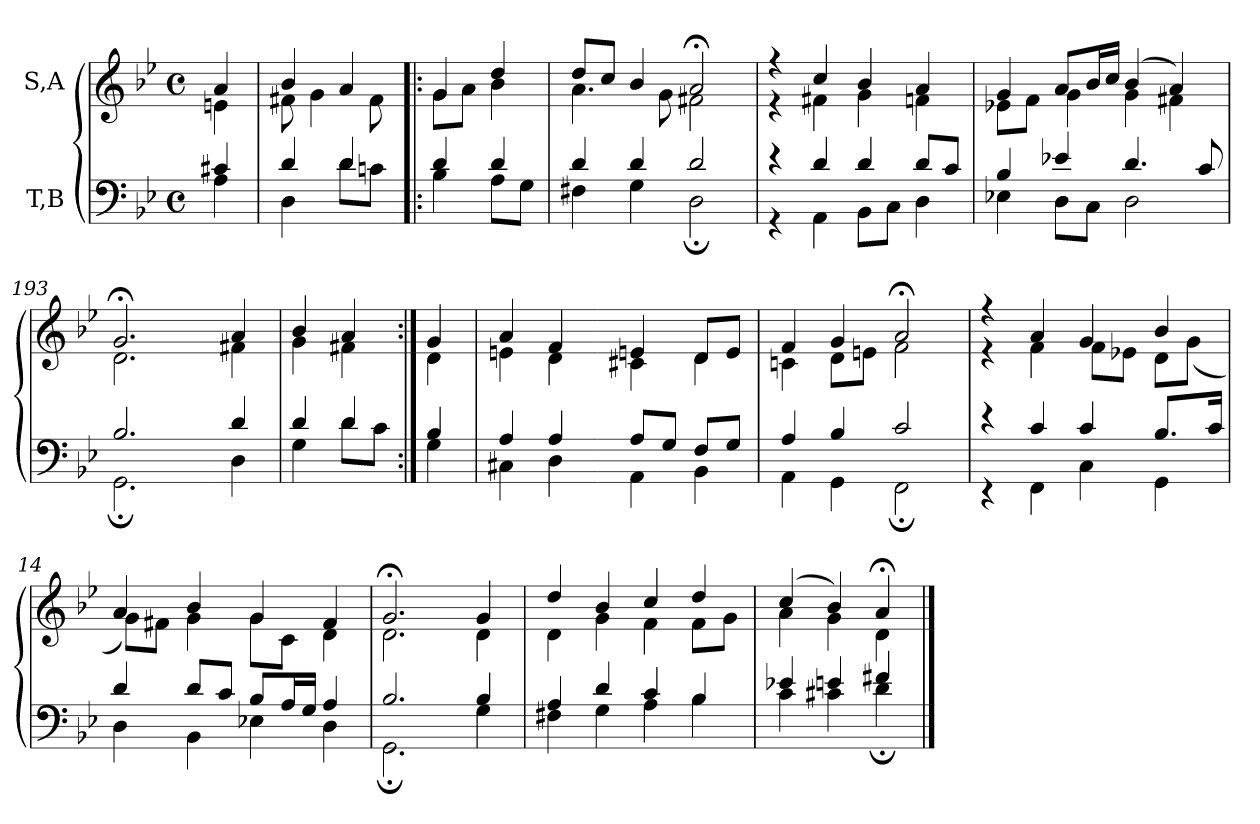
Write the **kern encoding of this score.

**kern	**kern
*part2	*part1
*staff2	*staff1
*I"T,B	*I"S,A
*clefF4	*clefG2
*k[b-e-]	*k[b-e-]
*M4/4	*M4/4
*met(c)	*met(c)
=	=
*^	*^
4c#X	4A	4a	4en
=1a	=1a	=1a	=1a
4d	4D	4b-	8f#X
.	.	.	4g
4d	8dL	4a	.
.	8cnJ	.	8f#
=189!|:	=189!|:	=189!|:	=189!|:
4d	4B-	4g	8gL
.	.	.	8aJ
4d	8AL	4dd	4b-
.	8GJ	.	.
=3	=3	=3	=3
4d	4F#X	8ddL	4.a
.	.	8ccJ	.
4d	4G	4b-	.
.	.	.	8g
2d	2D;	2a;<	2f#X
=4	=4	=4	=4
4r	4r	4r	4r
4d	4AA	4cc	4f#X
4d	8BB-L	4b-	4g
.	8CJ	.	.
8dL	4D	4a	4fn
8cJ	.	.	.
=5	=5	=5	=5
4B-	4E-X	4g	8e-XL
.	.	.	8fJ
4e-X	8DL	8aL	4g
.	8CJ	16b-L	.
.	.	16ccJJ	.
4.d	2D	(>4b-	4g
.	.	4a)	4f#X
8c	.	.	.
=193	=193	=193	=193
2.B-	2.GG;	2.g;<	2.d
=194-	=194-	=194-	=194-
4d	4D	4a	4f#X
=8a	=8a	=8a	=8a
4d	4G	4b-	4g
4d	8dL	4a	4f#X
.	8cJ	.	.
=196:|!	=196:|!	=196:|!	=196:|!
4B-	4G	4g	4d
=10a	=10a	=10a	=10a
4A	4C#X	4a	4en
4A	4D	4f	4d
=11a-	=11a-	=11a-	=11a-
8AL	4AA	4en	4c#X
8GJ	.	.	.
8FL	4BB-	8dL	4d
8GJ	.	8eJ	.
=12	=12	=12	=12
4A	4AA	4f	4cn
4B-	4GG	4g	8dL
.	.	.	8enJ
2c	2FF;	2a;<	2f
=13	=13	=13	=13
4r	4r	4r	4r
4c	4FF	4a	4f
4c	4C	4g	8fL
.	.	.	8e-XJ
8.B-L	4GG	4b-	8dL
.	.	.	(<8gJ
16cJk	.	.	.
=14	=14	=14	=14
4d	4D	4a	8gL)
.	.	.	8f#XJ
8dL	4BB-	4b-	4g
8cJ	.	.	.
8B-L	4E-X	4g	8gL
16AL	.	.	8cJ
16GJJ	.	.	.
4A	4D	4f#	4d
=15	=15	=15	=15
2.B-	2.GG;	2.g;<	2.d
4B-	4G	4g	4d
=16	=16	=16	=16
4A	4F#X	4dd	4d
4d	4G	4b-	4g
4c	4A	4cc	4f
4B-	4B-	4dd	8fL
.	.	.	8gJ
=17	=17	=17	=17
4e-X	4c	(>4cc	4a
4en	4c#X	4b-)	4g
4f#X	4d;	4a;<	4d
*v	*v	*	*
*	*v	*v
==	==
*-	*-
